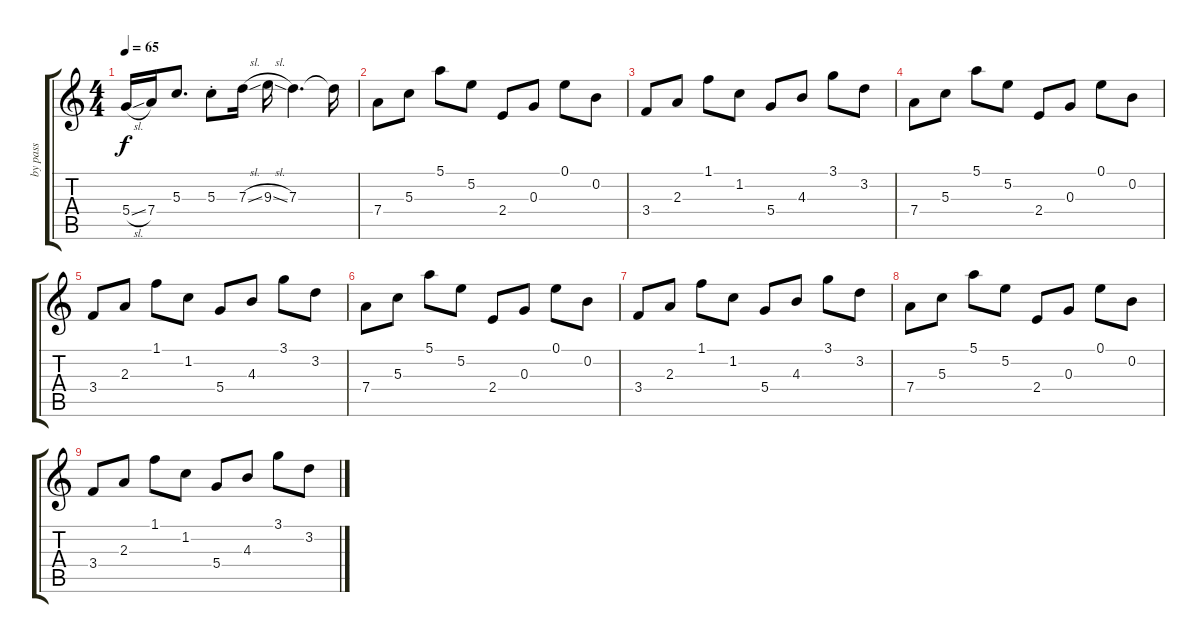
\track ("by pass" "by pass") {instrument electricguitarclean}
\staff {score tabs}
\tuning (E4 B3 G3 D3 A2 E2) {hide}
\ts (4 4)
\tempo 65
\clef g2
\ks c
5.4{sl}.16{dy f} 7.4.16 5.3.8{d} 5.3{st}.8 7.3{sl}.16 9.3{sl}.16 7.3.4{d} 7.3{t}.16 |
7.4.8 5.3.8 5.1.8 5.2.8 2.4.8 0.3.8 0.1.8 0.2.8 |
3.4.8 2.3.8 1.1.8 1.2.8 5.4.8 4.3.8 3.1.8 3.2.8 |
7.4.8 5.3.8 5.1.8 5.2.8 2.4.8 0.3.8 0.1.8 0.2.8 |
3.4.8 2.3.8 1.1.8 1.2.8 5.4.8 4.3.8 3.1.8 3.2.8 |
7.4.8 5.3.8 5.1.8 5.2.8 2.4.8 0.3.8 0.1.8 0.2.8 |
3.4.8 2.3.8 1.1.8 1.2.8 5.4.8 4.3.8 3.1.8 3.2.8 |
7.4.8 5.3.8 5.1.8 5.2.8 2.4.8 0.3.8 0.1.8 0.2.8 |
3.4.8 2.3.8 1.1.8 1.2.8 5.4.8 4.3.8 3.1.8 3.2.8
